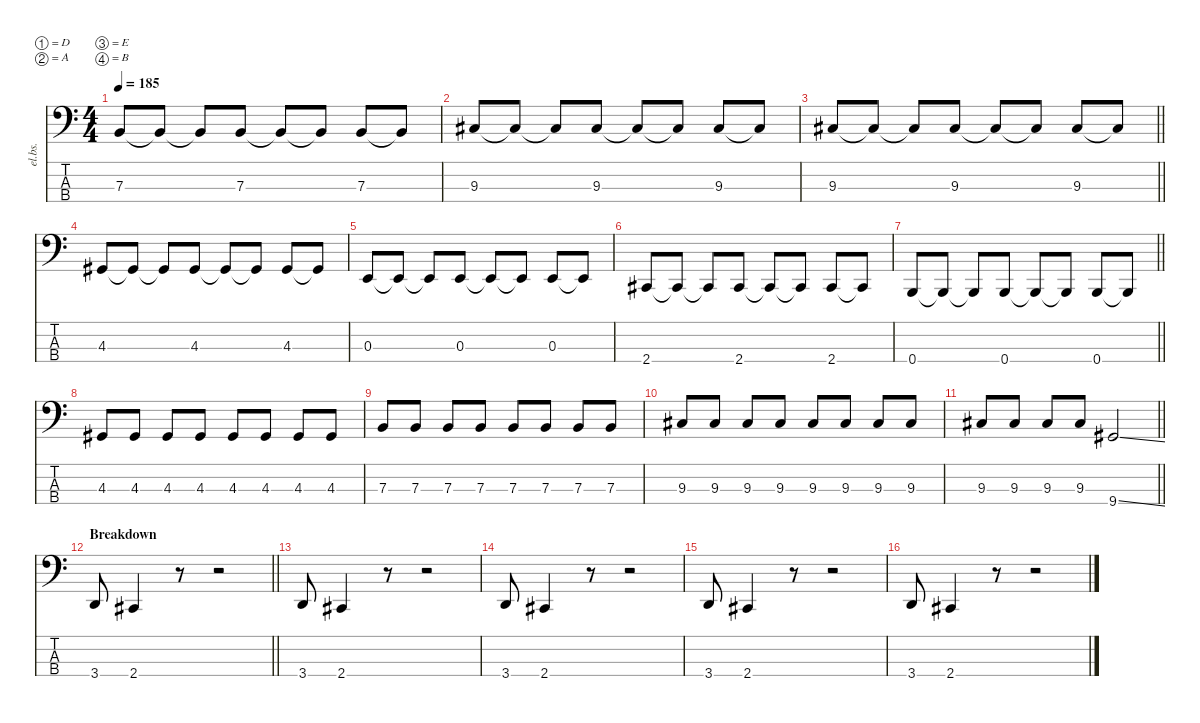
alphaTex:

\defaultSystemsLayout 4
\hideDynamics
\bracketExtendMode nobrackets
\track ("Electric Bass - Michal" "el.bs.") {instrument electricbasspick}
\staff {score tabs}
\tuning (D2 A1 E1 B0)
\ts (4 4)
\tempo 185
\clef f4
\ks c
7.3.8{dy f beam Up} 7.3{t}.8{beam Up} 7.3{t}.8{beam Up} 7.3.8{beam Up} 7.3{t}.8{beam Up} 7.3{t}.8{beam Up} 7.3.8{beam Up} 7.3{t}.8{beam Up} |
9.3{acc #}.8{beam Up} 9.3{t acc #}.8{beam Up} 9.3{t acc #}.8{beam Up} 9.3{acc #}.8{beam Up} 9.3{t acc #}.8{beam Up} 9.3{t acc #}.8{beam Up} 9.3{acc #}.8{beam Up} 9.3{t acc #}.8{beam Up} |
\barLineRight lightlight
9.3{acc #}.8{beam Up} 9.3{t acc #}.8{beam Up} 9.3{t acc #}.8{beam Up} 9.3{acc #}.8{beam Up} 9.3{t acc #}.8{beam Up} 9.3{t acc #}.8{beam Up} 9.3{acc #}.8{beam Up} 9.3{t acc #}.8{beam Up} |
4.3{acc #}.8{beam Up} 4.3{t acc #}.8{beam Up} 4.3{t acc #}.8{beam Up} 4.3{acc #}.8{beam Up} 4.3{t acc #}.8{beam Up} 4.3{t acc #}.8{beam Up} 4.3{acc #}.8{beam Up} 4.3{t acc #}.8{beam Up} |
0.3.8{beam Up} 0.3{t}.8{beam Up} 0.3{t}.8{beam Up} 0.3.8{beam Up} 0.3{t}.8{beam Up} 0.3{t}.8{beam Up} 0.3.8{beam Up} 0.3{t}.8{beam Up} |
2.4{acc #}.8{beam Up} 2.4{t acc #}.8{beam Up} 2.4{t acc #}.8{beam Up} 2.4{acc #}.8{beam Up} 2.4{t acc #}.8{beam Up} 2.4{t acc #}.8{beam Up} 2.4{acc #}.8{beam Up} 2.4{t acc #}.8{beam Up} |
\barLineRight lightlight
0.4.8{beam Up} 0.4{t}.8{beam Up} 0.4{t}.8{beam Up} 0.4.8{beam Up} 0.4{t}.8{beam Up} 0.4{t}.8{beam Up} 0.4.8{beam Up} 0.4{t}.8{beam Up} |
4.3{acc #}.8{beam Up} 4.3{acc #}.8{beam Up} 4.3{acc #}.8{beam Up} 4.3{acc #}.8{beam Up} 4.3{acc #}.8{beam Up} 4.3{acc #}.8{beam Up} 4.3{acc #}.8{beam Up} 4.3{acc #}.8{beam Up} |
7.3.8{beam Up} 7.3.8{beam Up} 7.3.8{beam Up} 7.3.8{beam Up} 7.3.8{beam Up} 7.3.8{beam Up} 7.3.8{beam Up} 7.3.8{beam Up} |
9.3{acc #}.8{beam Up} 9.3{acc #}.8{beam Up} 9.3{acc #}.8{beam Up} 9.3{acc #}.8{beam Up} 9.3{acc #}.8{beam Up} 9.3{acc #}.8{beam Up} 9.3{acc #}.8{beam Up} 9.3{acc #}.8{beam Up} |
\barLineRight lightlight
9.3{acc #}.8{beam Up} 9.3{acc #}.8{beam Up} 9.3{acc #}.8{beam Up} 9.3{acc #}.8{beam Up} 9.4{ss acc #}.2{beam Up} |
\section ("" "Breakdown")
\barLineRight lightlight
3.4.8{beam Up} 2.4{acc #}.4{beam Up} r.8{beam Down} r.2{beam Down} |
3.4.8{beam Up} 2.4{acc #}.4{beam Up} r.8{beam Down} r.2{beam Down} |
3.4.8{beam Up} 2.4{acc #}.4{beam Up} r.8{beam Down} r.2{beam Down} |
3.4.8{beam Up} 2.4{acc #}.4{beam Up} r.8{beam Down} r.2{beam Down} |
3.4.8{beam Up} 2.4{acc #}.4{beam Up} r.8{beam Down} r.2{beam Down}
